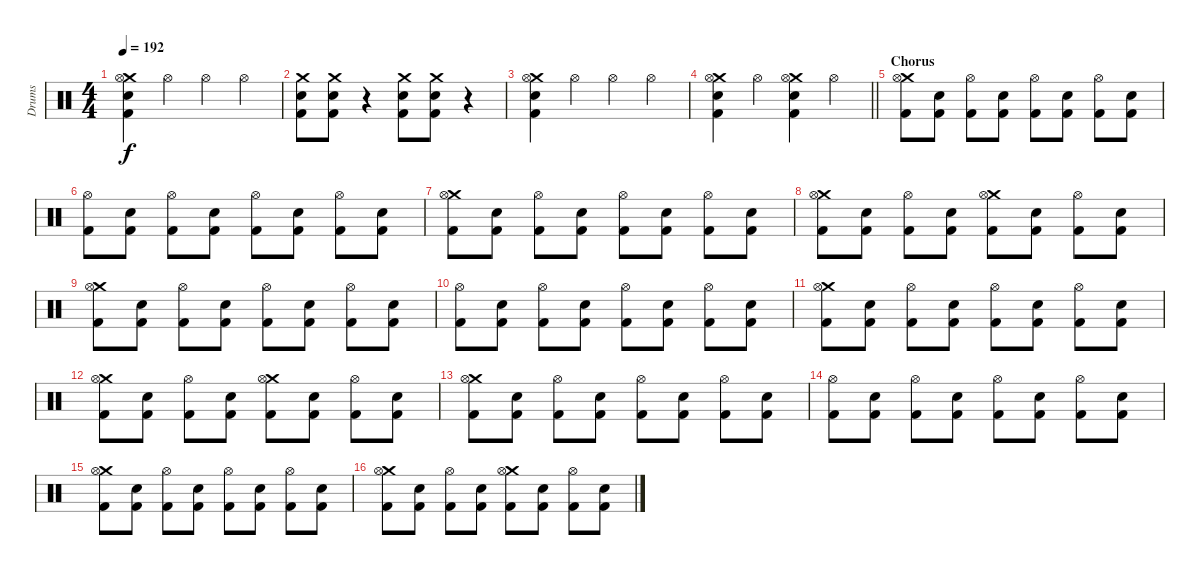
\track ("Drums" "Drums") {instrument percussion}
\staff {score}
\articulation defaults
\ts (4 4)
\tempo 192
\clef neutral
\ks c
("Crash medium (hit)" "Hi-Hat (open)" "Electric Snare (hit)" "Kick (hit) 2").4{dy f} "Hi-Hat (open)".4 "Hi-Hat (open)".4 "Hi-Hat (open)".4 |
("Crash medium (hit)" "Electric Snare (hit)" "Kick (hit) 2").8 ("Crash medium (hit)" "Electric Snare (hit)" "Kick (hit) 2").8 r.4 ("Crash medium (hit)" "Electric Snare (hit)" "Kick (hit) 2").8 ("Crash medium (hit)" "Electric Snare (hit)" "Kick (hit) 2").8 r.4 |
("Crash medium (hit)" "Hi-Hat (open)" "Electric Snare (hit)" "Kick (hit) 2").4 "Hi-Hat (open)".4 "Hi-Hat (open)".4 "Hi-Hat (open)".4 |
\barLineRight lightlight
("Crash medium (hit)" "Hi-Hat (open)" "Electric Snare (hit)" "Kick (hit) 2").4 "Hi-Hat (open)".4 ("Crash medium (hit)" "Hi-Hat (open)" "Electric Snare (hit)" "Kick (hit) 2").4 "Hi-Hat (open)".4 |
\section ("" "Chorus")
("Crash medium (hit)" "Hi-Hat (open)" "Kick (hit) 2").8 ("Electric Snare (hit)" "Kick (hit) 2").8 ("Hi-Hat (open)" "Kick (hit) 2").8 ("Electric Snare (hit)" "Kick (hit) 2").8 ("Hi-Hat (open)" "Kick (hit) 2").8 ("Electric Snare (hit)" "Kick (hit) 2").8 ("Hi-Hat (open)" "Kick (hit) 2").8 ("Electric Snare (hit)" "Kick (hit) 2").8 |
("Hi-Hat (open)" "Kick (hit) 2").8 ("Electric Snare (hit)" "Kick (hit) 2").8 ("Hi-Hat (open)" "Kick (hit) 2").8 ("Electric Snare (hit)" "Kick (hit) 2").8 ("Hi-Hat (open)" "Kick (hit) 2").8 ("Electric Snare (hit)" "Kick (hit) 2").8 ("Hi-Hat (open)" "Kick (hit) 2").8 ("Electric Snare (hit)" "Kick (hit) 2").8 |
("Crash medium (hit)" "Hi-Hat (open)" "Kick (hit) 2").8 ("Electric Snare (hit)" "Kick (hit) 2").8 ("Hi-Hat (open)" "Kick (hit) 2").8 ("Electric Snare (hit)" "Kick (hit) 2").8 ("Hi-Hat (open)" "Kick (hit) 2").8 ("Electric Snare (hit)" "Kick (hit) 2").8 ("Hi-Hat (open)" "Kick (hit) 2").8 ("Electric Snare (hit)" "Kick (hit) 2").8 |
("Crash medium (hit)" "Hi-Hat (open)" "Kick (hit) 2").8 ("Electric Snare (hit)" "Kick (hit) 2").8 ("Hi-Hat (open)" "Kick (hit) 2").8 ("Electric Snare (hit)" "Kick (hit) 2").8 ("Crash medium (hit)" "Hi-Hat (open)" "Kick (hit) 2").8 ("Electric Snare (hit)" "Kick (hit) 2").8 ("Hi-Hat (open)" "Kick (hit) 2").8 ("Electric Snare (hit)" "Kick (hit) 2").8 |
("Crash medium (hit)" "Hi-Hat (open)" "Kick (hit) 2").8 ("Electric Snare (hit)" "Kick (hit) 2").8 ("Hi-Hat (open)" "Kick (hit) 2").8 ("Electric Snare (hit)" "Kick (hit) 2").8 ("Hi-Hat (open)" "Kick (hit) 2").8 ("Electric Snare (hit)" "Kick (hit) 2").8 ("Hi-Hat (open)" "Kick (hit) 2").8 ("Electric Snare (hit)" "Kick (hit) 2").8 |
("Hi-Hat (open)" "Kick (hit) 2").8 ("Electric Snare (hit)" "Kick (hit) 2").8 ("Hi-Hat (open)" "Kick (hit) 2").8 ("Electric Snare (hit)" "Kick (hit) 2").8 ("Hi-Hat (open)" "Kick (hit) 2").8 ("Electric Snare (hit)" "Kick (hit) 2").8 ("Hi-Hat (open)" "Kick (hit) 2").8 ("Electric Snare (hit)" "Kick (hit) 2").8 |
("Crash medium (hit)" "Hi-Hat (open)" "Kick (hit) 2").8 ("Electric Snare (hit)" "Kick (hit) 2").8 ("Hi-Hat (open)" "Kick (hit) 2").8 ("Electric Snare (hit)" "Kick (hit) 2").8 ("Hi-Hat (open)" "Kick (hit) 2").8 ("Electric Snare (hit)" "Kick (hit) 2").8 ("Hi-Hat (open)" "Kick (hit) 2").8 ("Electric Snare (hit)" "Kick (hit) 2").8 |
("Crash medium (hit)" "Hi-Hat (open)" "Kick (hit) 2").8 ("Electric Snare (hit)" "Kick (hit) 2").8 ("Hi-Hat (open)" "Kick (hit) 2").8 ("Electric Snare (hit)" "Kick (hit) 2").8 ("Crash medium (hit)" "Hi-Hat (open)" "Kick (hit) 2").8 ("Electric Snare (hit)" "Kick (hit) 2").8 ("Hi-Hat (open)" "Kick (hit) 2").8 ("Electric Snare (hit)" "Kick (hit) 2").8 |
("Crash medium (hit)" "Hi-Hat (open)" "Kick (hit) 2").8 ("Electric Snare (hit)" "Kick (hit) 2").8 ("Hi-Hat (open)" "Kick (hit) 2").8 ("Electric Snare (hit)" "Kick (hit) 2").8 ("Hi-Hat (open)" "Kick (hit) 2").8 ("Electric Snare (hit)" "Kick (hit) 2").8 ("Hi-Hat (open)" "Kick (hit) 2").8 ("Electric Snare (hit)" "Kick (hit) 2").8 |
("Hi-Hat (open)" "Kick (hit) 2").8 ("Electric Snare (hit)" "Kick (hit) 2").8 ("Hi-Hat (open)" "Kick (hit) 2").8 ("Electric Snare (hit)" "Kick (hit) 2").8 ("Hi-Hat (open)" "Kick (hit) 2").8 ("Electric Snare (hit)" "Kick (hit) 2").8 ("Hi-Hat (open)" "Kick (hit) 2").8 ("Electric Snare (hit)" "Kick (hit) 2").8 |
("Crash medium (hit)" "Hi-Hat (open)" "Kick (hit) 2").8 ("Electric Snare (hit)" "Kick (hit) 2").8 ("Hi-Hat (open)" "Kick (hit) 2").8 ("Electric Snare (hit)" "Kick (hit) 2").8 ("Hi-Hat (open)" "Kick (hit) 2").8 ("Electric Snare (hit)" "Kick (hit) 2").8 ("Hi-Hat (open)" "Kick (hit) 2").8 ("Electric Snare (hit)" "Kick (hit) 2").8 |
("Crash medium (hit)" "Hi-Hat (open)" "Kick (hit) 2").8 ("Electric Snare (hit)" "Kick (hit) 2").8 ("Hi-Hat (open)" "Kick (hit) 2").8 ("Electric Snare (hit)" "Kick (hit) 2").8 ("Crash medium (hit)" "Hi-Hat (open)" "Kick (hit) 2").8 ("Electric Snare (hit)" "Kick (hit) 2").8 ("Hi-Hat (open)" "Kick (hit) 2").8 ("Electric Snare (hit)" "Kick (hit) 2").8
